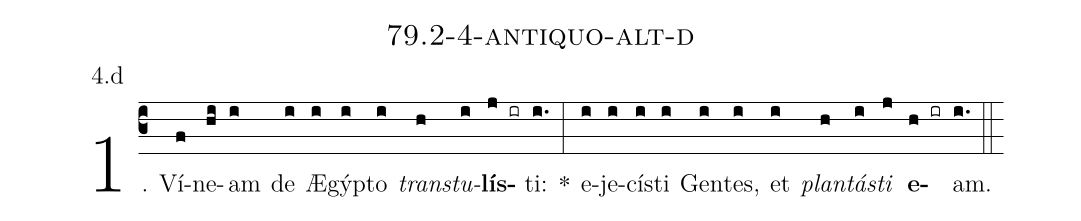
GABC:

name: 79.2-4-antiquo-alt-d;
annotation: 4.d;
%%
(c3)1. Ví(f)ne(hi)am(i) de(i) Æ(i)gýp(i)to(i) <i>trans</i>(h)<i>tu</i>(i)<b>lís</b>(j ir)ti:(i.) *(:) e(i)je(i)cís(i)ti(i) Gen(i)tes,(i) et(i) <i>plan</i>(h)<i>tás</i>(i)<i>ti</i>(j) <b>e</b>(h ir)am.(i.) (::)


%E(i) u(h) o(i) u(j) a(h) e.(i.) (::)
